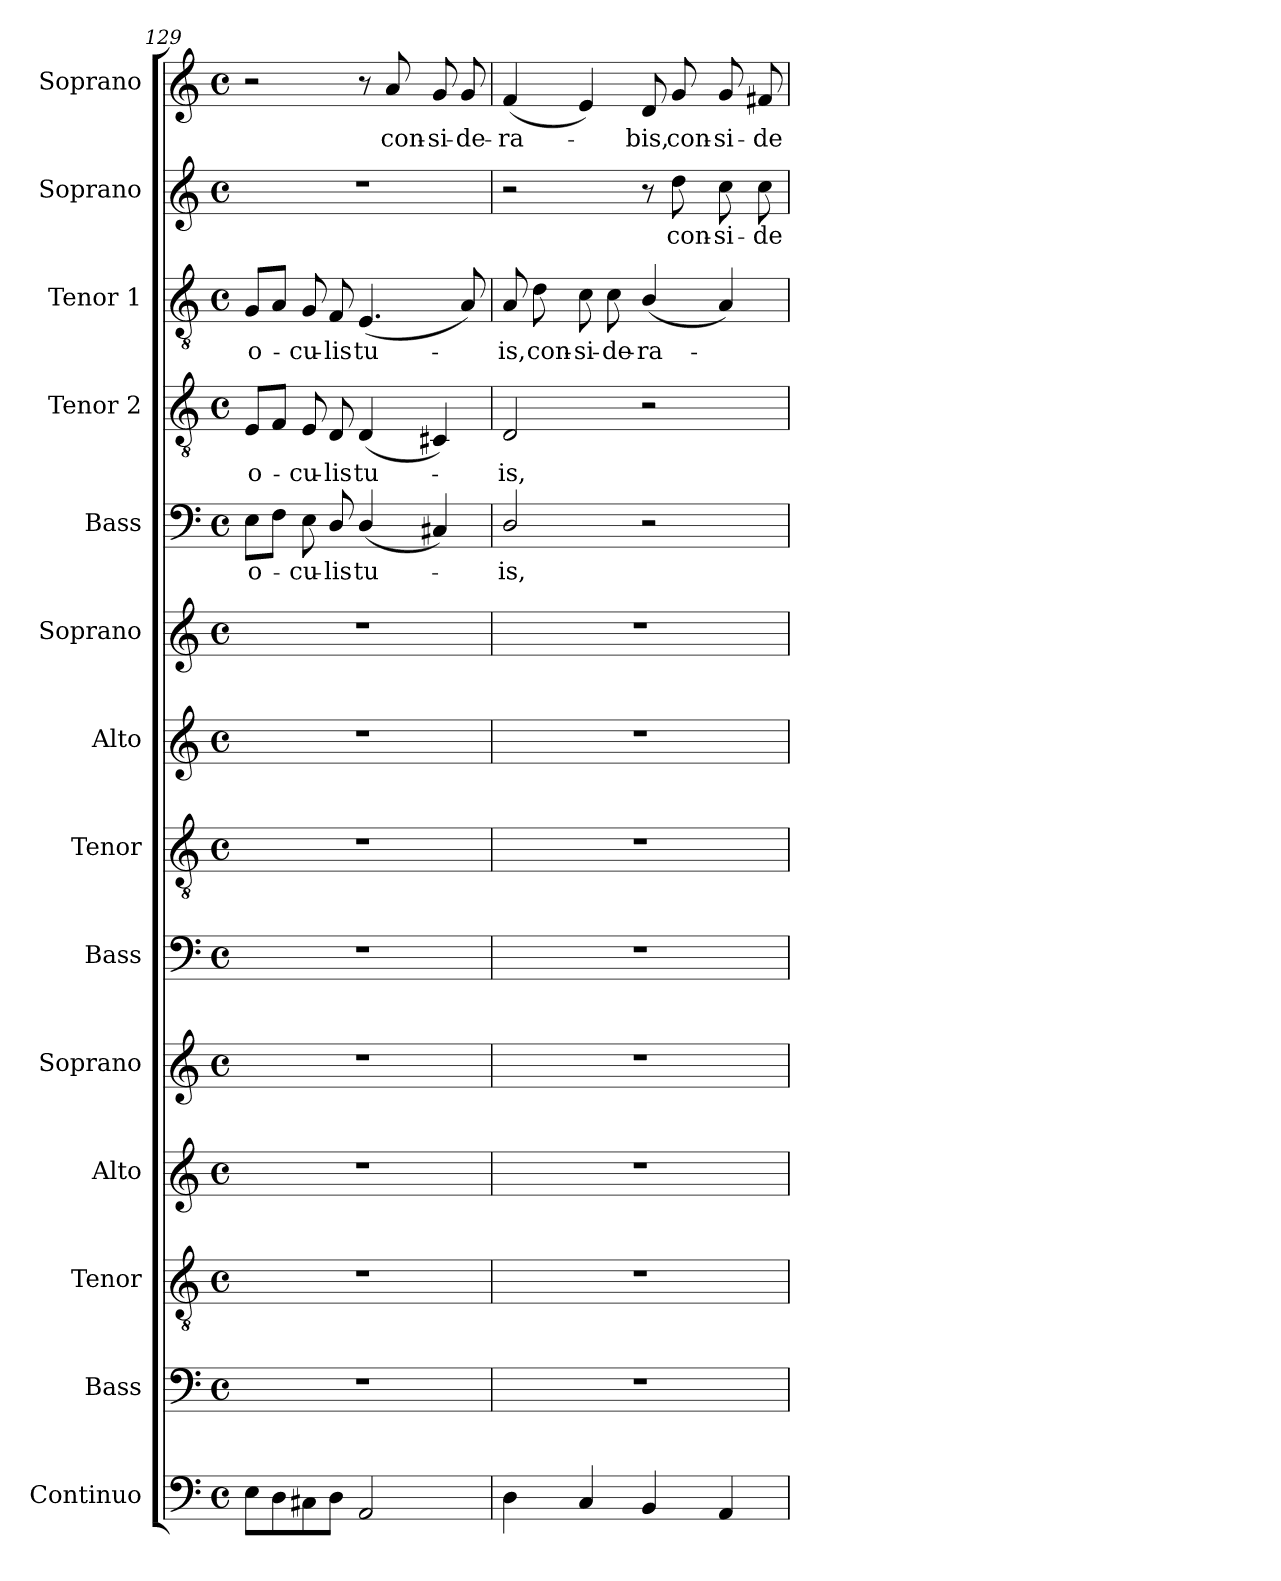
**kern	**kern	**kern	**kern	**kern	**kern	**kern	**kern	**kern	**kern	**text	**kern	**text	**kern	**text	**kern	**text	**kern	**text
*part14	*part13	*part12	*part11	*part10	*part9	*part8	*part7	*part6	*part5	*part5	*part4	*part4	*part3	*part3	*part2	*part2	*part1	*part1
*staff14	*staff13	*staff12	*staff11	*staff10	*staff9	*staff8	*staff7	*staff6	*staff5	*staff5	*staff4	*staff4	*staff3	*staff3	*staff2	*staff2	*staff1	*staff1
*I"Continuo	*I"Bass	*I"Tenor	*I"Alto	*I"Soprano	*I"Bass	*I"Tenor	*I"Alto	*I"Soprano	*I"Bass	*	*I"Tenor 2	*	*I"Tenor 1	*	*I"Soprano	*	*I"Soprano	*
*I'Cont.	*I'B.	*I'T.	*I'A.	*I'S.	*I'B.	*I'T.	*I'A.	*I'S.	*I'B.	*	*I'T2.	*	*I'T1.	*	*I'S.	*	*I'S.	*
*clefF4	*clefF4	*clefGv2	*clefG2	*clefG2	*clefF4	*clefGv2	*clefG2	*clefG2	*clefF4	*	*clefGv2	*	*clefGv2	*	*clefG2	*	*clefG2	*
*	*	*ITrd7c12	*	*	*	*ITrd7c12	*	*	*	*	*ITrd7c12	*	*ITrd7c12	*	*	*	*	*
*k[]	*k[]	*k[]	*k[]	*k[]	*k[]	*k[]	*k[]	*k[]	*k[]	*	*k[]	*	*k[]	*	*k[]	*	*k[]	*
*C:	*C:	*C:	*C:	*C:	*C:	*C:	*C:	*C:	*C:	*	*C:	*	*C:	*	*C:	*	*C:	*
*M4/4	*M4/4	*M4/4	*M4/4	*M4/4	*M4/4	*M4/4	*M4/4	*M4/4	*M4/4	*	*M4/4	*	*M4/4	*	*M4/4	*	*M4/4	*
*met(c)	*met(c)	*met(c)	*met(c)	*met(c)	*met(c)	*met(c)	*met(c)	*met(c)	*met(c)	*	*met(c)	*	*met(c)	*	*met(c)	*	*met(c)	*
=129	=129	=129	=129	=129	=129	=129	=129	=129	=129	=129	=129	=129	=129	=129	=129	=129	=129	=129
!	!	!	!	!	!	!	!	!	!	!LO:LY:b:color=#000000	!	!	!	!	!	!	!	!
!	!	!	!	!	!	!	!	!	!	!	!	!LO:LY:b:color=#000000	!	!	!	!	!	!
!	!	!	!	!	!	!	!	!	!	!	!	!	!	!LO:LY:b:color=#000000	!	!	!	!
8Ei\L	1r	1r	1r	1r	1r	1r	1r	1r	8Ei\L	o-	8EEi/L	o-	8GGi/L	o-	1r	.	2r	.
8Di\	.	.	.	.	.	.	.	.	8Fi\J	.	8FFi/J	.	8AAi/J	.	.	.	.	.
!	!	!	!	!	!	!	!	!	!	!LO:LY:b:color=#000000	!	!	!	!	!	!	!	!
!	!	!	!	!	!	!	!	!	!	!	!	!LO:LY:b:color=#000000	!	!	!	!	!	!
!	!	!	!	!	!	!	!	!	!	!	!	!	!	!LO:LY:b:color=#000000	!	!	!	!
8C#Xi\	.	.	.	.	.	.	.	.	8Ei\	-cu-	8EEi/	-cu-	8GGi/	-cu-	.	.	.	.
!	!	!	!	!	!	!	!	!	!	!LO:LY:b:color=#000000	!	!	!	!	!	!	!	!
!	!	!	!	!	!	!	!	!	!	!	!	!LO:LY:b:color=#000000	!	!	!	!	!	!
!	!	!	!	!	!	!	!	!	!	!	!	!	!	!LO:LY:b:color=#000000	!	!	!	!
8Di\J	.	.	.	.	.	.	.	.	8Di/	-lis	8DDi/	-lis	8FFi/	-lis	.	.	.	.
!	!	!	!	!	!	!	!	!	!	!LO:LY:b:color=#000000	!	!	!	!	!	!	!	!
!	!	!	!	!	!	!	!	!	!	!	!	!LO:LY:b:color=#000000	!	!	!	!	!	!
!	!	!	!	!	!	!	!	!	!	!	!	!	!	!LO:LY:b:color=#000000	!	!	!	!
2AAi/	.	.	.	.	.	.	.	.	(4Di/	tu-	(4DDi/	tu-	(4.EEi/	tu-	.	.	8r	.
!	!	!	!	!	!	!	!	!	!	!	!	!	!	!	!	!	!	!LO:LY:b:color=#000000
.	.	.	.	.	.	.	.	.	.	.	.	.	.	.	.	.	8ai/	con-
!	!	!	!	!	!	!	!	!	!	!	!	!	!	!	!	!	!	!LO:LY:b:color=#000000
.	.	.	.	.	.	.	.	.	4C#Xi/)	.	4CC#Xi/)	.	.	.	.	.	8gi/	-si-
!	!	!	!	!	!	!	!	!	!	!	!	!	!	!	!	!	!	!LO:LY:b:color=#000000
.	.	.	.	.	.	.	.	.	.	.	.	.	8AAi/)	.	.	.	8gi/	-de-
!!LO:PB:g=z
=130	=130	=130	=130	=130	=130	=130	=130	=130	=130	=130	=130	=130	=130	=130	=130	=130	=130	=130
!	!	!	!	!	!	!	!	!	!	!LO:LY:b:color=#000000	!	!	!	!	!	!	!	!
!	!	!	!	!	!	!	!	!	!	!	!	!LO:LY:b:color=#000000	!	!	!	!	!	!
!	!	!	!	!	!	!	!	!	!	!	!	!	!	!LO:LY:b:color=#000000	!	!	!	!
!	!	!	!	!	!	!	!	!	!	!	!	!	!	!	!	!	!	!LO:LY:b:color=#000000
4Di\	1r	1r	1r	1r	1r	1r	1r	1r	2Di/	-is,	2DDi/	-is,	8AAi/	-is,	2r	.	(4fi/	-ra-
!	!	!	!	!	!	!	!	!	!	!	!	!	!	!LO:LY:b:color=#000000	!	!	!	!
.	.	.	.	.	.	.	.	.	.	.	.	.	8Di\	con-	.	.	.	.
!	!	!	!	!	!	!	!	!	!	!	!	!	!	!LO:LY:b:color=#000000	!	!	!	!
4Ci/	.	.	.	.	.	.	.	.	.	.	.	.	8Ci\	-si-	.	.	4ei/)	.
!	!	!	!	!	!	!	!	!	!	!	!	!	!	!LO:LY:b:color=#000000	!	!	!	!
.	.	.	.	.	.	.	.	.	.	.	.	.	8Ci\	-de-	.	.	.	.
!	!	!	!	!	!	!	!	!	!	!	!	!	!	!LO:LY:b:color=#000000	!	!	!	!
!	!	!	!	!	!	!	!	!	!	!	!	!	!	!	!	!	!	!LO:LY:b:color=#000000
4BBi/	.	.	.	.	.	.	.	.	2r	.	2r	.	(4BBi/	-ra-	8r	.	8di/	-bis,
!	!	!	!	!	!	!	!	!	!	!	!	!	!	!	!	!LO:LY:b:color=#000000	!	!
!	!	!	!	!	!	!	!	!	!	!	!	!	!	!	!	!	!	!LO:LY:b:color=#000000
.	.	.	.	.	.	.	.	.	.	.	.	.	.	.	8ddi\	con-	8gi/	con-
!	!	!	!	!	!	!	!	!	!	!	!	!	!	!	!	!LO:LY:b:color=#000000	!	!
!	!	!	!	!	!	!	!	!	!	!	!	!	!	!	!	!	!	!LO:LY:b:color=#000000
4AAi/	.	.	.	.	.	.	.	.	.	.	.	.	4AAi/)	.	8cci\	-si-	8gi/	-si-
!	!	!	!	!	!	!	!	!	!	!	!	!	!	!	!	!LO:LY:b:color=#000000	!	!
!	!	!	!	!	!	!	!	!	!	!	!	!	!	!	!	!	!	!LO:LY:b:color=#000000
.	.	.	.	.	.	.	.	.	.	.	.	.	.	.	8cci\	-de-	8f#Xi/	-de-
=	=	=	=	=	=	=	=	=	=	=	=	=	=	=	=	=	=	=
*-	*-	*-	*-	*-	*-	*-	*-	*-	*-	*-	*-	*-	*-	*-	*-	*-	*-	*-
